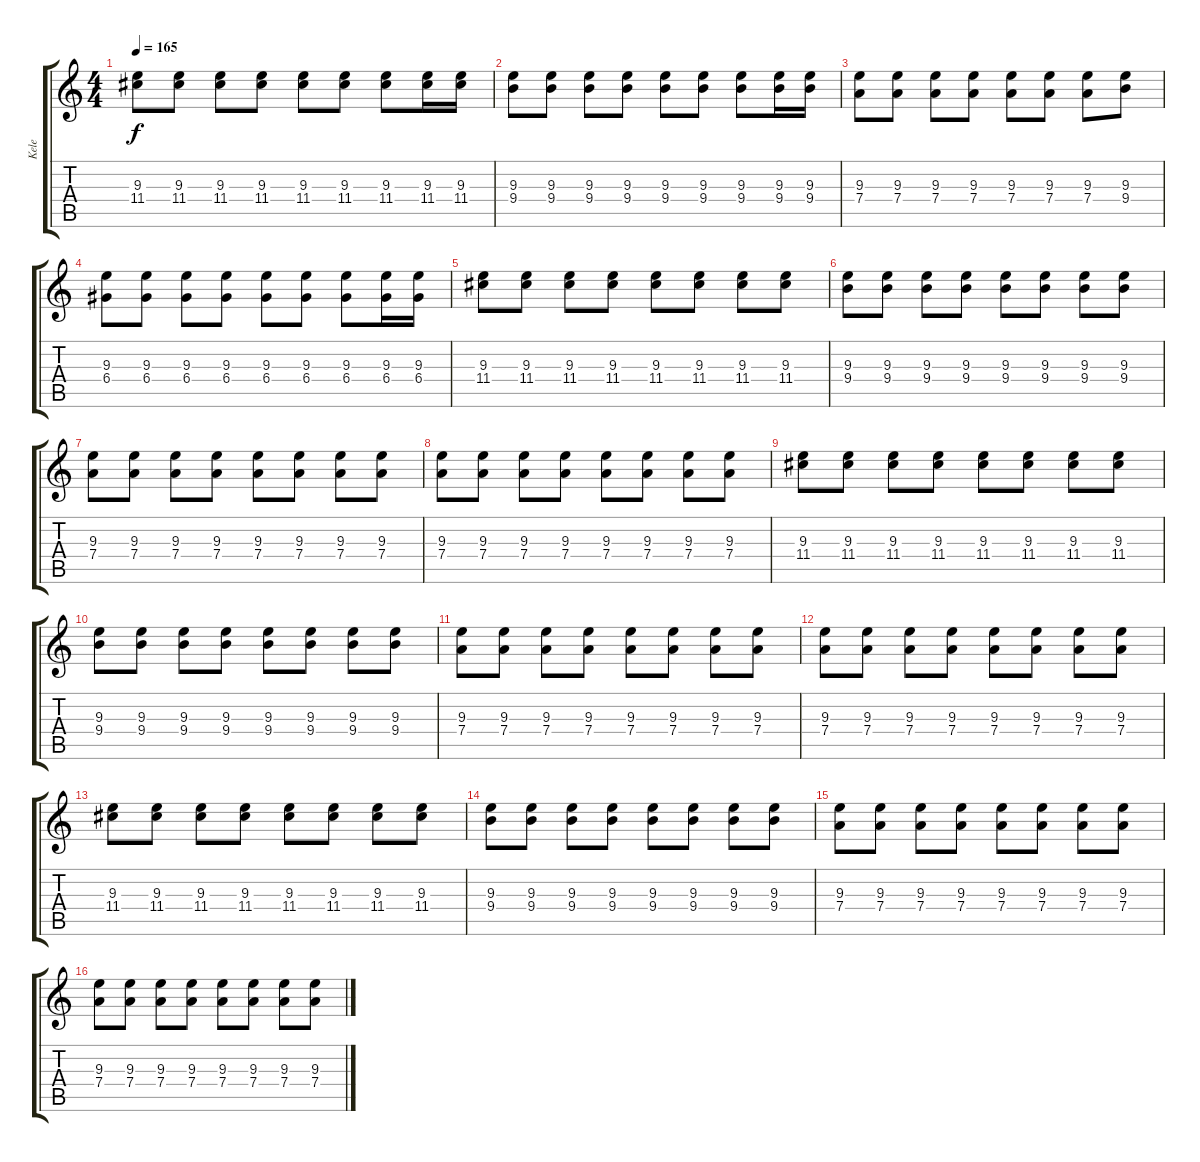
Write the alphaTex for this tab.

\track ("Kele" "Kele") {instrument electricguitarclean}
\staff {score tabs}
\tuning (E4 B3 G3 D3 A2 E2) {hide}
\ts (4 4)
\tempo 165
\clef g2
\ks c
(9.3 11.4).8{dy f} (9.3 11.4).8 (9.3 11.4).8 (9.3 11.4).8 (9.3 11.4).8 (9.3 11.4).8 (9.3 11.4).8 (9.3 11.4).16 (9.3 11.4).16 |
(9.3 9.4).8 (9.3 9.4).8 (9.3 9.4).8 (9.3 9.4).8 (9.3 9.4).8 (9.3 9.4).8 (9.3 9.4).8 (9.3 9.4).16 (9.3 9.4).16 |
(9.3 7.4).8 (9.3 7.4).8 (9.3 7.4).8 (9.3 7.4).8 (9.3 7.4).8 (9.3 7.4).8 (9.3 7.4).8 (9.3 9.4).8 |
(9.3 6.4).8 (9.3 6.4).8 (9.3 6.4).8 (9.3 6.4).8 (9.3 6.4).8 (9.3 6.4).8 (9.3 6.4).8 (9.3 6.4).16 (9.3 6.4).16 |
(9.3 11.4).8 (9.3 11.4).8 (9.3 11.4).8 (9.3 11.4).8 (9.3 11.4).8 (9.3 11.4).8 (9.3 11.4).8 (9.3 11.4).8 |
(9.3 9.4).8 (9.3 9.4).8 (9.3 9.4).8 (9.3 9.4).8 (9.3 9.4).8 (9.3 9.4).8 (9.3 9.4).8 (9.3 9.4).8 |
(9.3 7.4).8 (9.3 7.4).8 (9.3 7.4).8 (9.3 7.4).8 (9.3 7.4).8 (9.3 7.4).8 (9.3 7.4).8 (9.3 7.4).8 |
(9.3 7.4).8 (9.3 7.4).8 (9.3 7.4).8 (9.3 7.4).8 (9.3 7.4).8 (9.3 7.4).8 (9.3 7.4).8 (9.3 7.4).8 |
(9.3 11.4).8 (9.3 11.4).8 (9.3 11.4).8 (9.3 11.4).8 (9.3 11.4).8 (9.3 11.4).8 (9.3 11.4).8 (9.3 11.4).8 |
(9.3 9.4).8 (9.3 9.4).8 (9.3 9.4).8 (9.3 9.4).8 (9.3 9.4).8 (9.3 9.4).8 (9.3 9.4).8 (9.3 9.4).8 |
(9.3 7.4).8 (9.3 7.4).8 (9.3 7.4).8 (9.3 7.4).8 (9.3 7.4).8 (9.3 7.4).8 (9.3 7.4).8 (9.3 7.4).8 |
(9.3 7.4).8 (9.3 7.4).8 (9.3 7.4).8 (9.3 7.4).8 (9.3 7.4).8 (9.3 7.4).8 (9.3 7.4).8 (9.3 7.4).8 |
(9.3 11.4).8 (9.3 11.4).8 (9.3 11.4).8 (9.3 11.4).8 (9.3 11.4).8 (9.3 11.4).8 (9.3 11.4).8 (9.3 11.4).8 |
(9.3 9.4).8 (9.3 9.4).8 (9.3 9.4).8 (9.3 9.4).8 (9.3 9.4).8 (9.3 9.4).8 (9.3 9.4).8 (9.3 9.4).8 |
(9.3 7.4).8 (9.3 7.4).8 (9.3 7.4).8 (9.3 7.4).8 (9.3 7.4).8 (9.3 7.4).8 (9.3 7.4).8 (9.3 7.4).8 |
(9.3 7.4).8 (9.3 7.4).8 (9.3 7.4).8 (9.3 7.4).8 (9.3 7.4).8 (9.3 7.4).8 (9.3 7.4).8 (9.3 7.4).8
